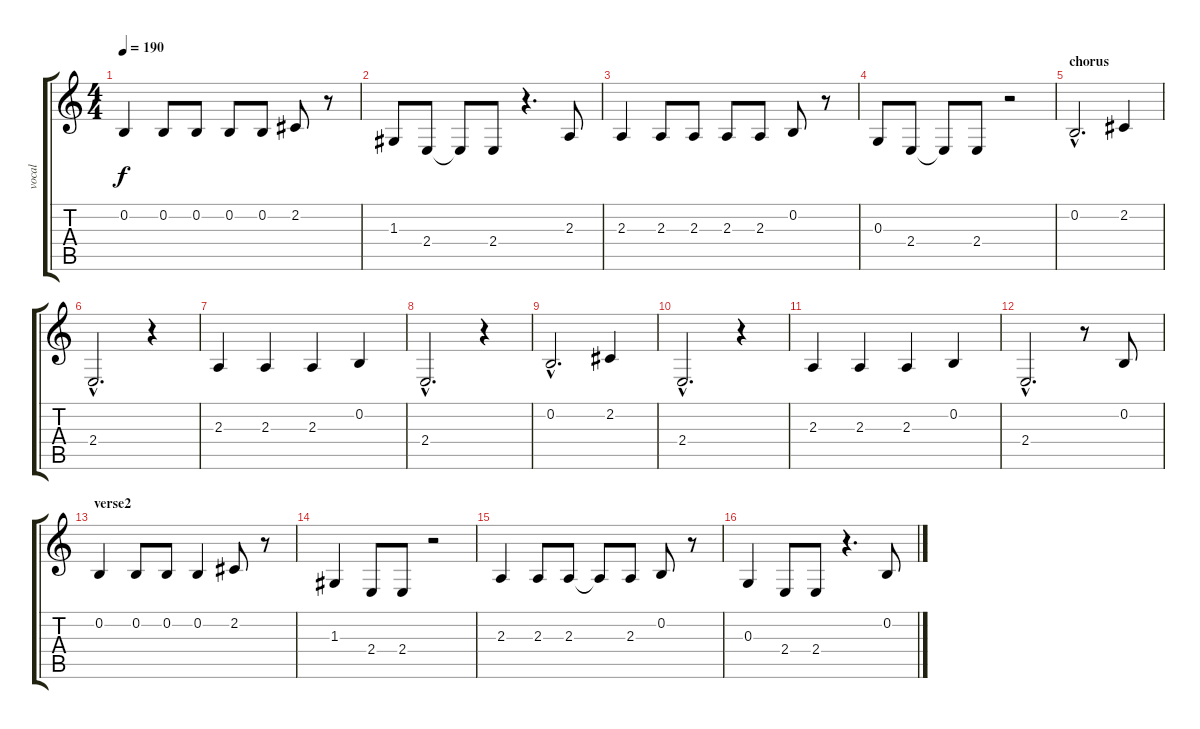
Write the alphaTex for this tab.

\track ("vocal" "vocal") {instrument lead6voice}
\staff {score tabs}
\tuning (E4 B3 G3 D3 A2 E2) {hide}
\ts (4 4)
\tempo 190
\clef g2
\ks c
0.2.4{dy f} 0.2.8 0.2.8 0.2.8 0.2.8 2.2.8 r.8 |
1.3.8 2.4.8 2.4{t}.8 2.4.8 r.4{d} 2.3.8 |
2.3.4 2.3.8 2.3.8 2.3.8 2.3.8 0.2.8 r.8 |
0.3.8 2.4.8 2.4{t}.8 2.4.8 r.2 |
\section ("" "chorus")
0.2{hac}.2{d} 2.2.4 |
2.4{hac}.2{d} r.4 |
2.3.4 2.3.4 2.3.4 0.2.4 |
2.4{hac}.2{d} r.4 |
0.2{hac}.2{d} 2.2.4 |
2.4{hac}.2{d} r.4 |
2.3.4 2.3.4 2.3.4 0.2.4 |
2.4{hac}.2{d} r.8 0.2.8 |
\section ("" "verse2")
0.2.4 0.2.8 0.2.8 0.2.4 2.2.8 r.8 |
1.3.4 2.4.8 2.4.8 r.2 |
2.3.4 2.3.8 2.3.8 2.3{t}.8 2.3.8 0.2.8 r.8 |
0.3.4 2.4.8 2.4.8 r.4{d} 0.2.8
